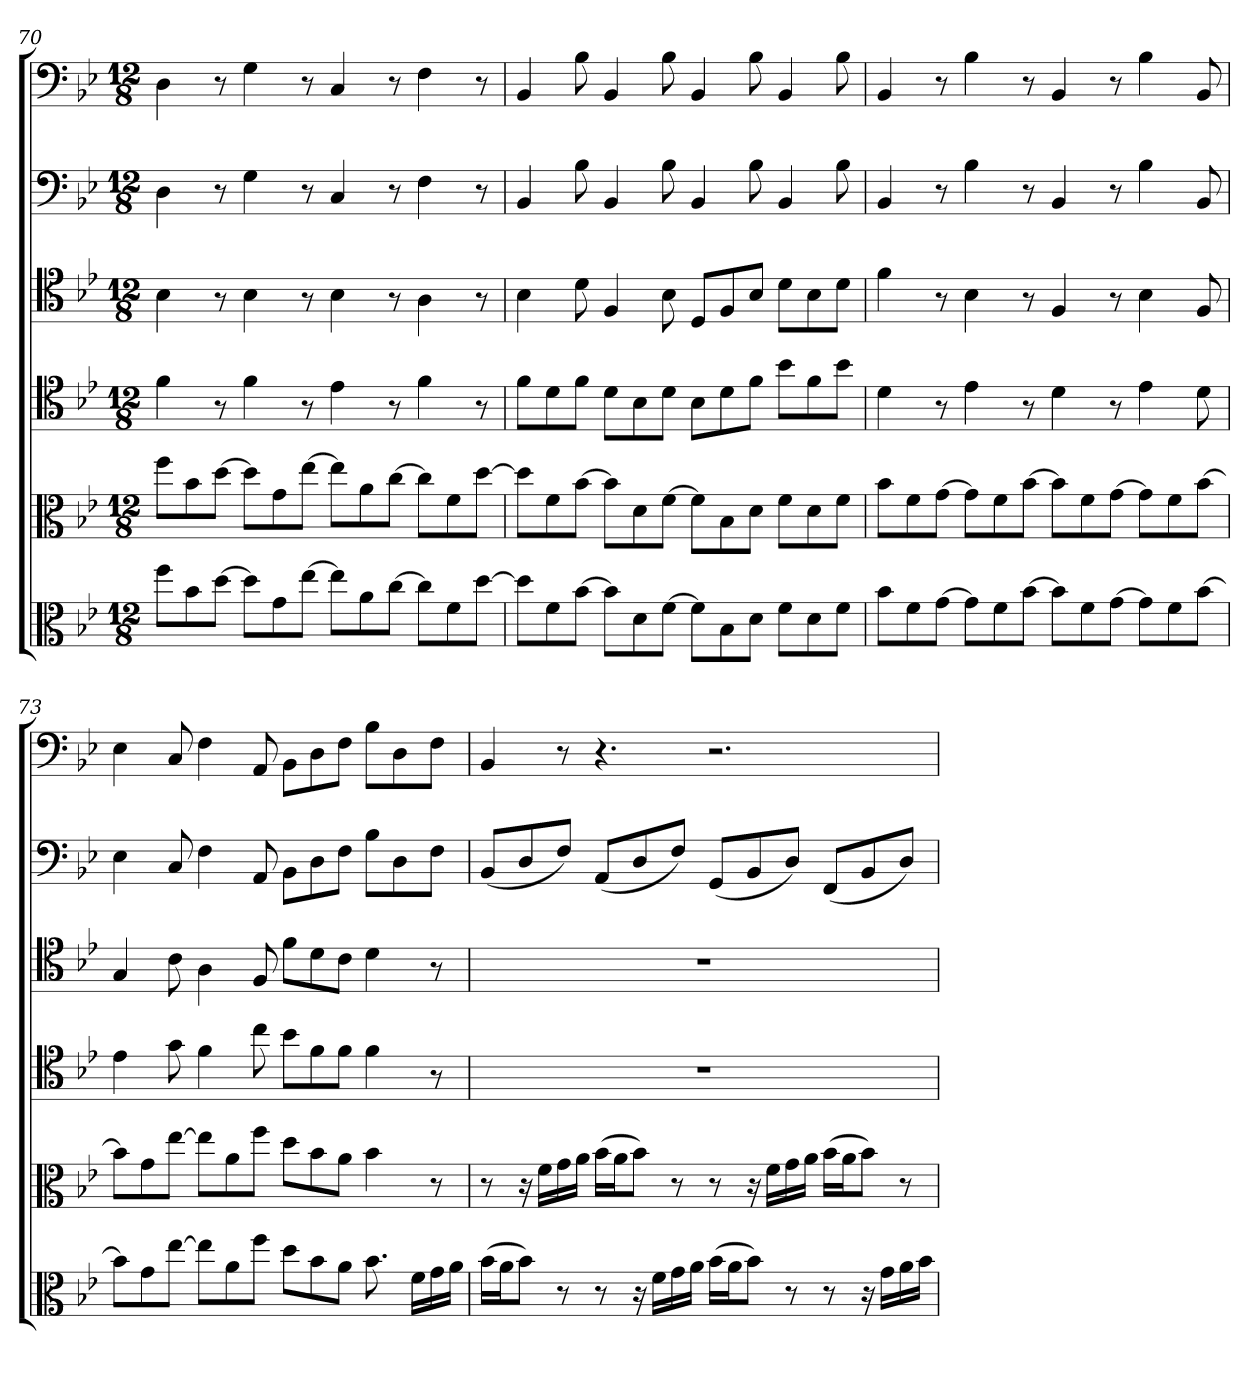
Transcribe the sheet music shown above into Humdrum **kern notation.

**kern	**kern	**kern	**kern	**kern	**kern
*part6	*part5	*part4	*part3	*part2	*part1
*staff6	*staff5	*staff4	*staff3	*staff2	*staff1
*clefC3	*clefC3	*clefC4	*clefC4	*clefF4	*clefF4
*k[b-e-]	*k[b-e-]	*k[b-e-]	*k[b-e-]	*k[b-e-]	*k[b-e-]
*B-:	*B-:	*B-:	*B-:	*B-:	*B-:
*M12/8	*M12/8	*M12/8	*M12/8	*M12/8	*M12/8
=70	=70	=70	=70	=70	=70
8ff\L	8ff\L	4f\	4B-\	4D\	4D\
8b-\	8b-\	.	.	.	.
[8dd\J	[8dd\J	8r	8r	8r	8r
8dd\L]	8dd\L]	4f\	4B-\	4G\	4G\
8g\	8g\	.	.	.	.
[8ee-\J	[8ee-\J	8r	8r	8r	8r
8ee-\L]	8ee-\L]	4e-\	4B-\	4C/	4C/
8a\	8a\	.	.	.	.
[8cc\J	[8cc\J	8r	8r	8r	8r
8cc\L]	8cc\L]	4f\	4A\	4F\	4F\
8f\	8f\	.	.	.	.
[8dd\J	[8dd\J	8r	8r	8r	8r
=71	=71	=71	=71	=71	=71
8dd\L]	8dd\L]	8f\L	4B-\	4BB-/	4BB-/
8f\	8f\	8d\	.	.	.
[8b-\J	[8b-\J	8f\J	8d\	8B-\	8B-\
8b-\L]	8b-\L]	8d\L	4F/	4BB-/	4BB-/
8d\	8d\	8B-\	.	.	.
[8f\J	[8f\J	8d\J	8B-\	8B-\	8B-\
8f\L]	8f\L]	8B-\L	8D/L	4BB-/	4BB-/
8B-\	8B-\	8d\	8F/	.	.
8d\J	8d\J	8f\J	8B-/J	8B-\	8B-\
8f\L	8f\L	8b-\L	8d\L	4BB-/	4BB-/
8d\	8d\	8f\	8B-\	.	.
8f\J	8f\J	8b-\J	8d\J	8B-\	8B-\
=72	=72	=72	=72	=72	=72
8b-\L	8b-\L	4d\	4f\	4BB-/	4BB-/
8f\	8f\	.	.	.	.
[8g\J	[8g\J	8r	8r	8r	8r
8g\L]	8g\L]	4e-\	4B-\	4B-\	4B-\
8f\	8f\	.	.	.	.
[8b-\J	[8b-\J	8r	8r	8r	8r
8b-\L]	8b-\L]	4d\	4F/	4BB-/	4BB-/
8f\	8f\	.	.	.	.
[8g\J	[8g\J	8r	8r	8r	8r
8g\L]	8g\L]	4e-\	4B-\	4B-\	4B-\
8f\	8f\	.	.	.	.
[8b-\J	[8b-\J	8d\	8F/	8BB-/	8BB-/
=73	=73	=73	=73	=73	=73
8b-\L]	8b-\L]	4e-\	4G/	4E-\	4E-\
8g\	8g\	.	.	.	.
[8ee-\J	[8ee-\J	8g\	8c\	8C/	8C/
8ee-\L]	8ee-\L]	4f\	4A\	4F\	4F\
8a\	8a\	.	.	.	.
8ff\J	8ff\J	8cc\	8F/	8AA/	8AA/
8dd\L	8dd\L	8b-\L	8f\L	8BB-\L	8BB-\L
8b-\	8b-\	8f\	8d\	8D\	8D\
8a\J	8a\J	8f\J	8c\J	8F\J	8F\J
8.b-\	4b-\	4f\	4d\	8B-\L	8B-\L
.	.	.	.	8D\	8D\
16f\LL	.	.	.	.	.
16g\	8r	8r	8r	8F\J	8F\J
16a\JJ	.	.	.	.	.
=74	=74	=74	=74	=74	=74
(16b-\LL	8r	1.r	1.r	(8BB-/L	4BB-/
16a\J	.	.	.	.	.
8b-\J)	16r	.	.	8D/	.
.	16f\LL	.	.	.	.
8r	16g\	.	.	8F/J)	8r
.	16a\JJ	.	.	.	.
8r	(16b-\LL	.	.	(8AA/L	4.r
.	16a\J	.	.	.	.
16r	8b-\J)	.	.	8D/	.
16f\LL	.	.	.	.	.
16g\	8r	.	.	8F/J)	.
16a\JJ	.	.	.	.	.
(16b-\LL	8r	.	.	(8GG/L	2.r
16a\J	.	.	.	.	.
8b-\J)	16r	.	.	8BB-/	.
.	16f\LL	.	.	.	.
8r	16g\	.	.	8D/J)	.
.	16a\JJ	.	.	.	.
8r	(16b-\LL	.	.	(8FF/L	.
.	16a\J	.	.	.	.
16r	8b-\J)	.	.	8BB-/	.
16g\LL	.	.	.	.	.
16a\	8r	.	.	8D/J)	.
16b-\JJ	.	.	.	.	.
=	=	=	=	=	=
*-	*-	*-	*-	*-	*-
